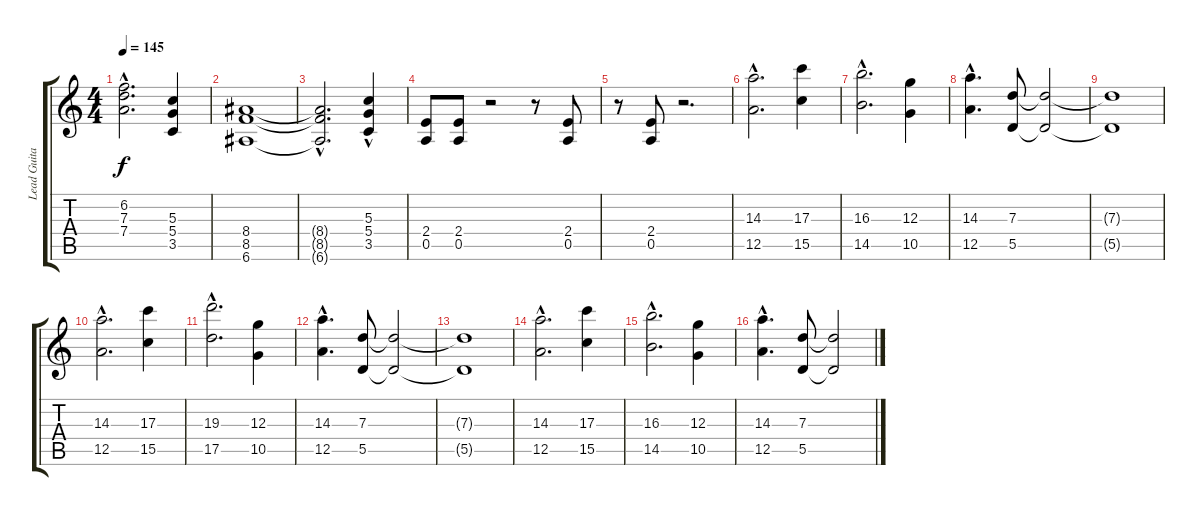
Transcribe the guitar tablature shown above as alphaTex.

\track ("Lead Guitar" "Lead Guita") {instrument overdrivenguitar}
\staff {score tabs}
\tuning (E4 B3 G3 D3 A2 E2) {hide}
\ts (4 4)
\tempo 145
\clef g2
\ks c
(6.2{hac t} 7.3{hac t} 7.4{hac t}).2{d dy f} (5.3 5.4 3.5).4 |
(8.4 8.5 6.6).1 |
(8.4{hac t} 8.5{hac t} 6.6{hac t}).2{d} (5.3 5.4{hac} 3.5).4 |
(2.4 0.5).8 (2.4 0.5).8 r.2 r.8 (2.4 0.5).8 |
r.8 (2.4 0.5).8 r.2{d} |
(14.3{hac} 12.5{hac}).2{d} (17.3 15.5).4 |
(16.3{hac} 14.5{hac}).2{d} (12.3 10.5).4 |
(14.3{hac} 12.5{hac}).4{d} (7.3 5.5).8 (7.3{t} 5.5{t}).2 |
(7.3{t} 5.5{t}).1 |
(14.3{hac} 12.5{hac}).2{d} (17.3 15.5).4 |
(19.3{hac} 17.5{hac}).2{d} (12.3 10.5).4 |
(14.3{hac} 12.5{hac}).4{d} (7.3 5.5).8 (7.3{t} 5.5{t}).2 |
(7.3{t} 5.5{t}).1 |
(14.3{hac} 12.5{hac}).2{d} (17.3 15.5).4 |
(16.3{hac} 14.5{hac}).2{d} (12.3 10.5).4 |
(14.3{hac} 12.5{hac}).4{d} (7.3 5.5).8 (7.3{t} 5.5{t}).2
